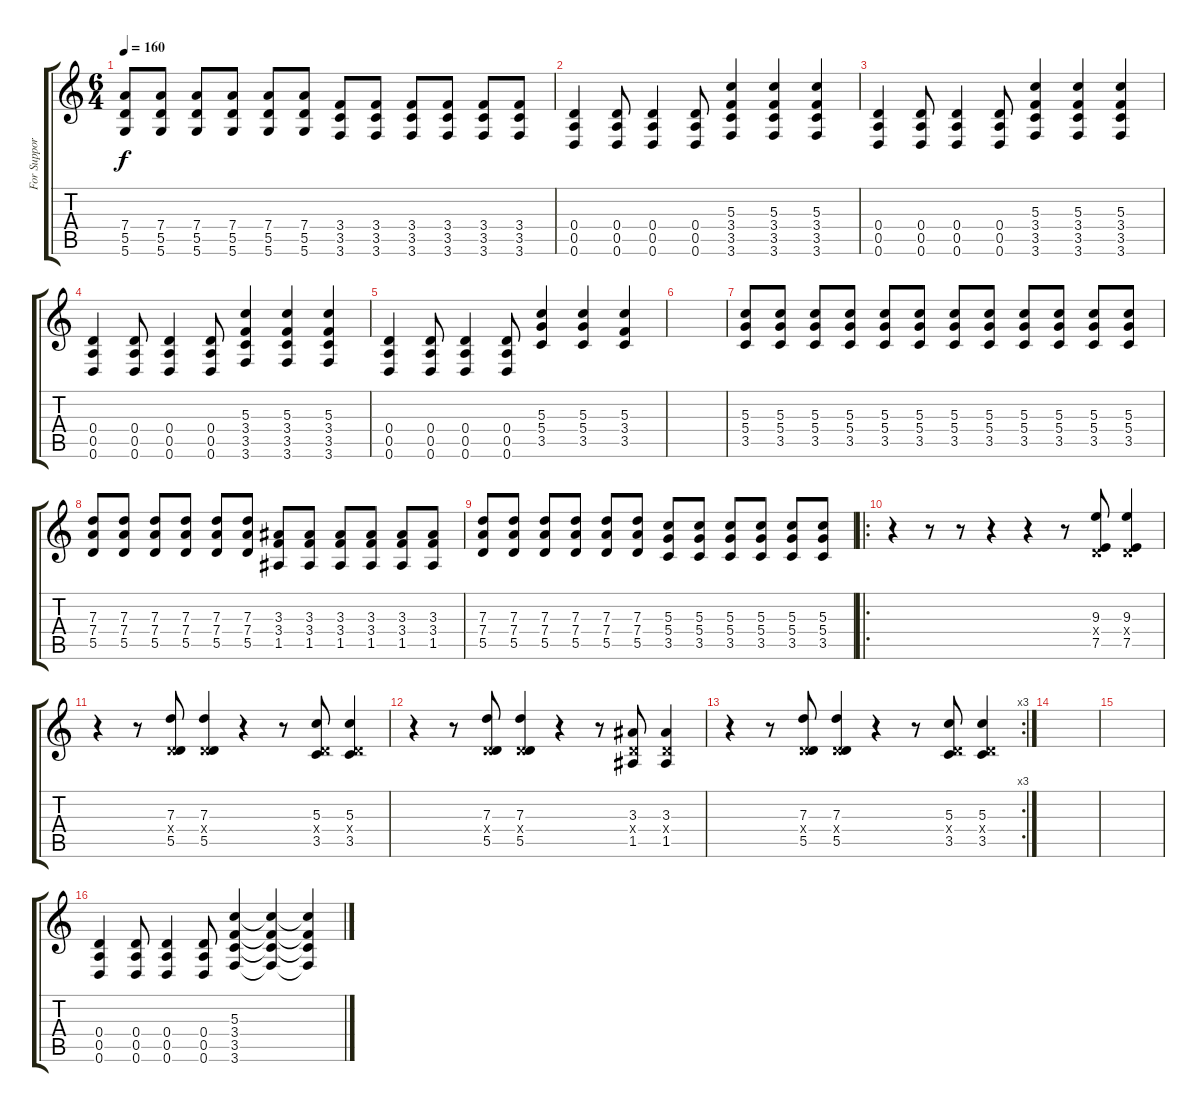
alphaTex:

\track ("For Support only" "For Suppor") {instrument overdrivenguitar}
\staff {score tabs}
\tuning (E4 B3 G3 D3 A2 D2) {hide}
\ts (6 4)
\tempo 160
\clef g2
\ks c
(7.4 5.5 5.6).8{dy f} (7.4 5.5 5.6).8 (7.4 5.5 5.6).8 (7.4 5.5 5.6).8 (7.4 5.5 5.6).8 (7.4 5.5 5.6).8 (3.4 3.5 3.6).8 (3.4 3.5 3.6).8 (3.4 3.5 3.6).8 (3.4 3.5 3.6).8 (3.4 3.5 3.6).8 (3.4 3.5 3.6).8 |
(0.4 0.5 0.6).4 (0.4 0.5 0.6).8 (0.4 0.5 0.6).4 (0.4 0.5 0.6).8 (5.3 3.4 3.5 3.6).4 (5.3 3.4 3.5 3.6).4 (5.3 3.4 3.5 3.6).4 |
(0.4 0.5 0.6).4 (0.4 0.5 0.6).8 (0.4 0.5 0.6).4 (0.4 0.5 0.6).8 (5.3 3.4 3.5 3.6).4 (5.3 3.4 3.5 3.6).4 (5.3 3.4 3.5 3.6).4 |
(0.4 0.5 0.6).4 (0.4 0.5 0.6).8 (0.4 0.5 0.6).4 (0.4 0.5 0.6).8 (5.3 3.4 3.5 3.6).4 (5.3 3.4 3.5 3.6).4 (5.3 3.4 3.5 3.6).4 |
(0.4 0.5 0.6).4 (0.4 0.5 0.6).8 (0.4 0.5 0.6).4 (0.4 0.5 0.6).8 (5.3 5.4 3.5).4 (5.3 5.4 3.5).4 (5.3 3.4 3.5).4 |
|
(5.3 5.4 3.5).8 (5.3 5.4 3.5).8 (5.3 5.4 3.5).8 (5.3 5.4 3.5).8 (5.3 5.4 3.5).8 (5.3 5.4 3.5).8 (5.3 5.4 3.5).8 (5.3 5.4 3.5).8 (5.3 5.4 3.5).8 (5.3 5.4 3.5).8 (5.3 5.4 3.5).8 (5.3 5.4 3.5).8 |
(7.3 7.4 5.5).8 (7.3 7.4 5.5).8 (7.3 7.4 5.5).8 (7.3 7.4 5.5).8 (7.3 7.4 5.5).8 (7.3 7.4 5.5).8 (3.3 3.4 1.5).8 (3.3 3.4 1.5).8 (3.3 3.4 1.5).8 (3.3 3.4 1.5).8 (3.3 3.4 1.5).8 (3.3 3.4 1.5).8 |
(7.3 7.4 5.5).8 (7.3 7.4 5.5).8 (7.3 7.4 5.5).8 (7.3 7.4 5.5).8 (7.3 7.4 5.5).8 (7.3 7.4 5.5).8 (5.3 5.4 3.5).8 (5.3 5.4 3.5).8 (5.3 5.4 3.5).8 (5.3 5.4 3.5).8 (5.3 5.4 3.5).8 (5.3 5.4 3.5).8 |
\ro
r.4 r.8 r.8 r.4 r.4 r.8 (9.3 0.4{x} 7.5).8 (9.3 0.4{x} 7.5).4 |
r.4 r.8 (7.3 0.4{x} 5.5).8 (7.3 0.4{x} 5.5).4 r.4 r.8 (5.3 0.4{x} 3.5).8 (5.3 0.4{x} 3.5).4 |
r.4 r.8 (7.3 0.4{x} 5.5).8 (7.3 0.4{x} 5.5).4 r.4 r.8 (3.3 0.4{x} 1.5).8 (3.3 0.4{x} 1.5).4 |
\rc 3
r.4 r.8 (7.3 0.4{x} 5.5).8 (7.3 0.4{x} 5.5).4 r.4 r.8 (5.3 0.4{x} 3.5).8 (5.3 0.4{x} 3.5).4 |
|
|
(0.4 0.5 0.6).4 (0.4 0.5 0.6).8 (0.4 0.5 0.6).4 (0.4 0.5 0.6).8 (5.3 3.4 3.5 3.6).4 (5.3{t} 3.4{t} 3.5{t} 3.6{t}).4 (5.3{t} 3.4{t} 3.5{t} 3.6{t}).4
